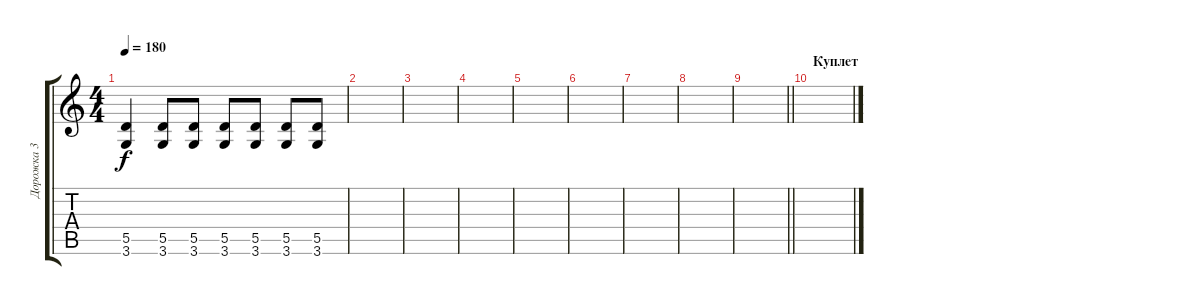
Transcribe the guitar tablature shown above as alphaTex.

\track ("Дорожка 3" "Дорожка 3") {instrument distortionguitar}
\staff {score tabs}
\tuning (E4 B3 G3 D3 A2 E2) {hide}
\ts (4 4)
\tempo 180
\clef g2
\ks c
(5.5 3.6).4{dy f} (5.5 3.6).8 (5.5 3.6).8 (5.5 3.6).8 (5.5 3.6).8 (5.5 3.6).8 (5.5 3.6).8 |
|
|
|
|
|
|
|
\barLineRight lightlight
|
\section ("" "Куплет")
